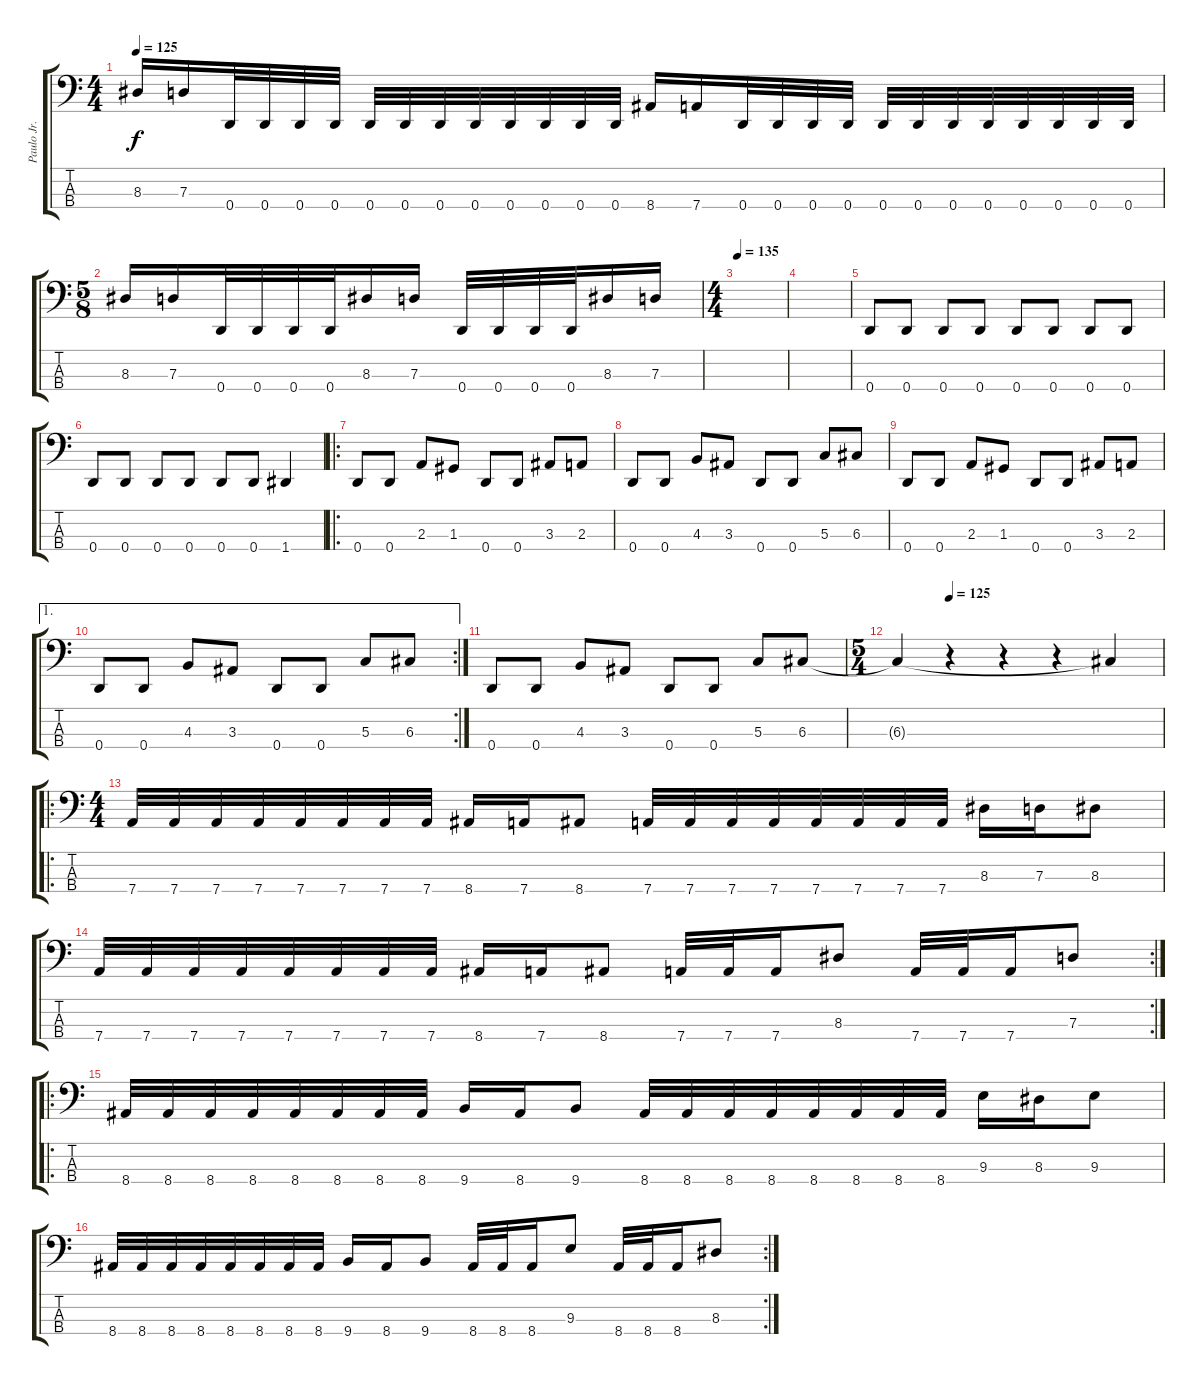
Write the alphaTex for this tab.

\track ("Paulo Jr." "Paulo Jr.") {instrument electricbasspick}
\staff {score tabs}
\tuning (F2 C2 G1 D1) {hide}
\ts (4 4)
\tempo 125
\clef f4
\ks c
8.3.16{dy f} 7.3.16 0.4.32 0.4.32 0.4.32 0.4.32 0.4.32 0.4.32 0.4.32 0.4.32 0.4.32 0.4.32 0.4.32 0.4.32 8.4.16 7.4.16 0.4.32 0.4.32 0.4.32 0.4.32 0.4.32 0.4.32 0.4.32 0.4.32 0.4.32 0.4.32 0.4.32 0.4.32 |
\ts (5 8)
8.3.16 7.3.16 0.4.32 0.4.32 0.4.32 0.4.32 8.3.16 7.3.16 0.4.32 0.4.32 0.4.32 0.4.32 8.3.16 7.3.16 |
\ts (4 4)
\tempo 135
|
|
0.4.8 0.4.8 0.4.8 0.4.8 0.4.8 0.4.8 0.4.8 0.4.8 |
0.4.8 0.4.8 0.4.8 0.4.8 0.4.8 0.4.8 1.4.4 |
\ro
0.4.8 0.4.8 2.3.8 1.3.8 0.4.8 0.4.8 3.3.8 2.3.8 |
0.4.8 0.4.8 4.3.8 3.3.8 0.4.8 0.4.8 5.3.8 6.3.8 |
0.4.8 0.4.8 2.3.8 1.3.8 0.4.8 0.4.8 3.3.8 2.3.8 |
\ae 1
\rc 2
0.4.8 0.4.8 4.3.8 3.3.8 0.4.8 0.4.8 5.3.8 6.3.8 |
0.4.8 0.4.8 4.3.8 3.3.8 0.4.8 0.4.8 5.3.8 6.3.8 |
\ts (5 4)
\tempo (125 0.2)
6.3{t}.4 r.4 r.4 r.4 6.3{t}.4 |
\ro
\ts (4 4)
7.4.32 7.4.32 7.4.32 7.4.32 7.4.32 7.4.32 7.4.32 7.4.32 8.4.16 7.4.16 8.4.8 7.4.32 7.4.32 7.4.32 7.4.32 7.4.32 7.4.32 7.4.32 7.4.32 8.3.16 7.3.16 8.3.8 |
\rc 2
7.4.32 7.4.32 7.4.32 7.4.32 7.4.32 7.4.32 7.4.32 7.4.32 8.4.16 7.4.16 8.4.8 7.4.32 7.4.32 7.4.16 8.3.8 7.4.32 7.4.32 7.4.16 7.3.8 |
\ro
8.4.32 8.4.32 8.4.32 8.4.32 8.4.32 8.4.32 8.4.32 8.4.32 9.4.16 8.4.16 9.4.8 8.4.32 8.4.32 8.4.32 8.4.32 8.4.32 8.4.32 8.4.32 8.4.32 9.3.16 8.3.16 9.3.8 |
\rc 2
8.4.32 8.4.32 8.4.32 8.4.32 8.4.32 8.4.32 8.4.32 8.4.32 9.4.16 8.4.16 9.4.8 8.4.32 8.4.32 8.4.16 9.3.8 8.4.32 8.4.32 8.4.16 8.3.8
